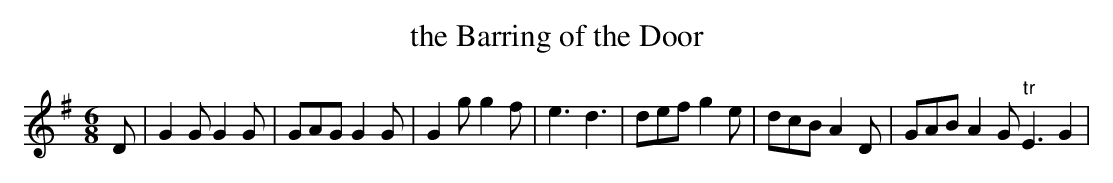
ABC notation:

X:1
T:the Barring of the Door
M:6/8
K:G
D|\
G2G G2G| GAG G2G| G2g g2f| e3 d3|\
def g2e| dcB A2D| GAB A2G "tr"E3 G2|
